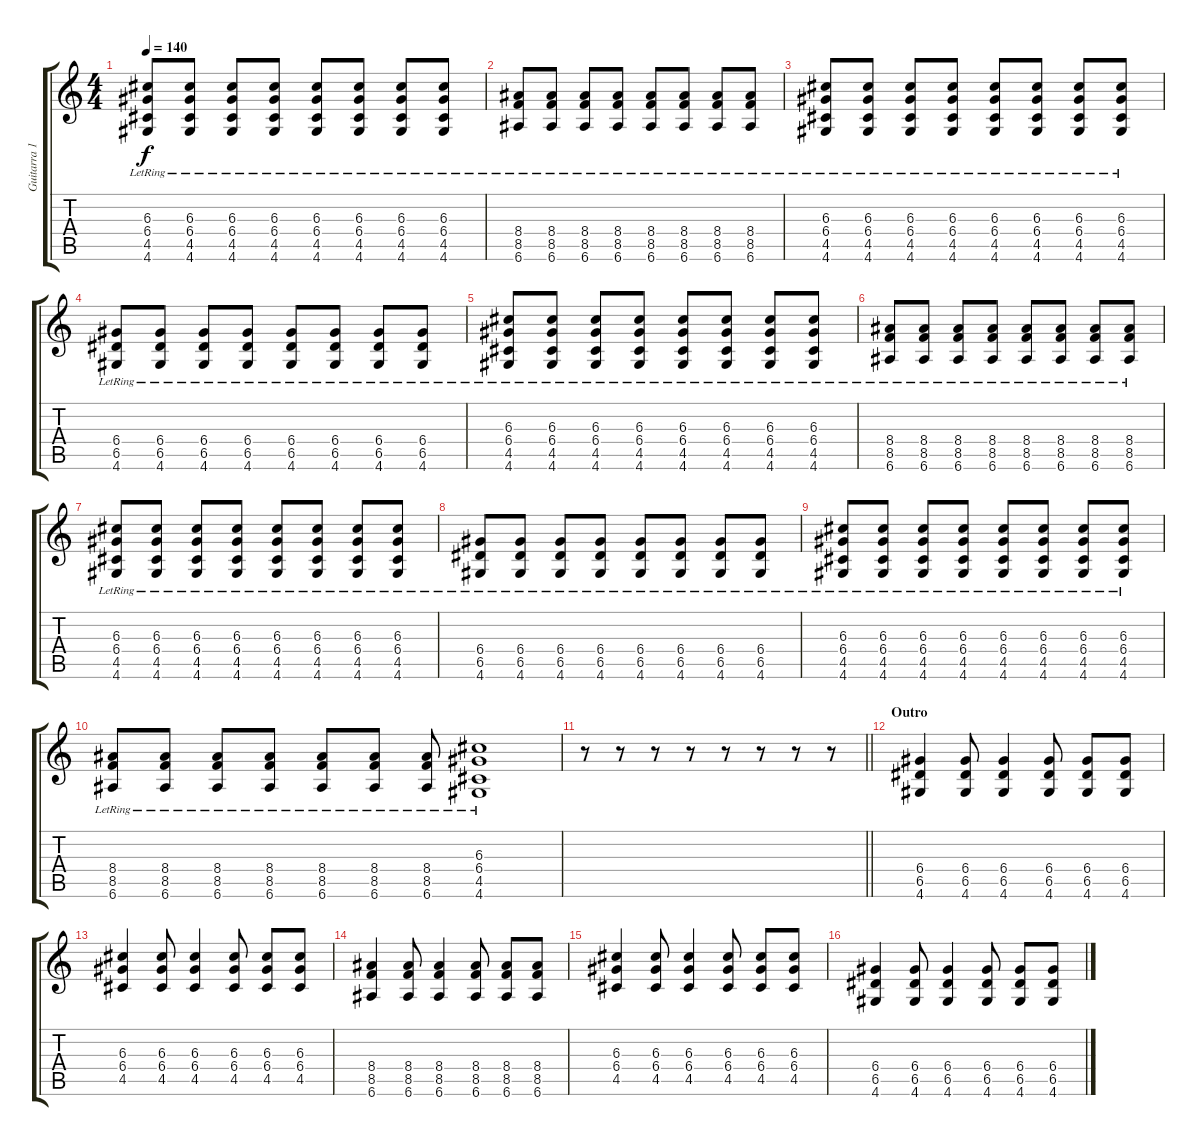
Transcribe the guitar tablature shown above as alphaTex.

\track ("Guitarra 1" "Guitarra 1") {instrument acousticguitarsteel}
\staff {score tabs}
\tuning (E4 B3 G3 D3 A2 E2) {hide}
\ts (4 4)
\tempo 140
\clef g2
\ks c
(6.3{lr} 6.4{lr} 4.5{lr} 4.6{lr}).8{dy f} (6.3{lr} 6.4{lr} 4.5{lr} 4.6{lr}).8 (6.3{lr} 6.4{lr} 4.5{lr} 4.6{lr}).8 (6.3{lr} 6.4{lr} 4.5{lr} 4.6{lr}).8 (6.3{lr} 6.4{lr} 4.5{lr} 4.6{lr}).8 (6.3{lr} 6.4{lr} 4.5{lr} 4.6{lr}).8 (6.3{lr} 6.4{lr} 4.5{lr} 4.6{lr}).8 (6.3{lr} 6.4{lr} 4.5{lr} 4.6{lr}).8 |
(8.4{lr} 8.5{lr} 6.6{lr}).8 (8.4{lr} 8.5{lr} 6.6{lr}).8 (8.4{lr} 8.5{lr} 6.6{lr}).8 (8.4{lr} 8.5{lr} 6.6{lr}).8 (8.4{lr} 8.5{lr} 6.6{lr}).8 (8.4{lr} 8.5{lr} 6.6{lr}).8 (8.4{lr} 8.5{lr} 6.6{lr}).8 (8.4{lr} 8.5{lr} 6.6{lr}).8 |
(6.3{lr} 6.4{lr} 4.5{lr} 4.6{lr}).8 (6.3{lr} 6.4{lr} 4.5{lr} 4.6{lr}).8 (6.3{lr} 6.4{lr} 4.5{lr} 4.6{lr}).8 (6.3{lr} 6.4{lr} 4.5{lr} 4.6{lr}).8 (6.3{lr} 6.4{lr} 4.5{lr} 4.6{lr}).8 (6.3{lr} 6.4{lr} 4.5{lr} 4.6{lr}).8 (6.3{lr} 6.4{lr} 4.5{lr} 4.6{lr}).8 (6.3{lr} 6.4{lr} 4.5{lr} 4.6{lr}).8 |
(6.4{lr} 6.5{lr} 4.6{lr}).8 (6.4{lr} 6.5{lr} 4.6{lr}).8 (6.4{lr} 6.5{lr} 4.6{lr}).8 (6.4{lr} 6.5{lr} 4.6{lr}).8 (6.4{lr} 6.5{lr} 4.6{lr}).8 (6.4{lr} 6.5{lr} 4.6{lr}).8 (6.4{lr} 6.5{lr} 4.6{lr}).8 (6.4{lr} 6.5{lr} 4.6{lr}).8 |
(6.3{lr} 6.4{lr} 4.5{lr} 4.6{lr}).8 (6.3{lr} 6.4{lr} 4.5{lr} 4.6{lr}).8 (6.3{lr} 6.4{lr} 4.5{lr} 4.6{lr}).8 (6.3{lr} 6.4{lr} 4.5{lr} 4.6{lr}).8 (6.3{lr} 6.4{lr} 4.5{lr} 4.6{lr}).8 (6.3{lr} 6.4{lr} 4.5{lr} 4.6{lr}).8 (6.3{lr} 6.4{lr} 4.5{lr} 4.6{lr}).8 (6.3{lr} 6.4{lr} 4.5{lr} 4.6{lr}).8 |
(8.4{lr} 8.5{lr} 6.6{lr}).8 (8.4{lr} 8.5{lr} 6.6{lr}).8 (8.4{lr} 8.5{lr} 6.6{lr}).8 (8.4{lr} 8.5{lr} 6.6{lr}).8 (8.4{lr} 8.5{lr} 6.6{lr}).8 (8.4{lr} 8.5{lr} 6.6{lr}).8 (8.4{lr} 8.5{lr} 6.6{lr}).8 (8.4{lr} 8.5{lr} 6.6{lr}).8 |
(6.3{lr} 6.4{lr} 4.5{lr} 4.6{lr}).8 (6.3{lr} 6.4{lr} 4.5{lr} 4.6{lr}).8 (6.3{lr} 6.4{lr} 4.5{lr} 4.6{lr}).8 (6.3{lr} 6.4{lr} 4.5{lr} 4.6{lr}).8 (6.3{lr} 6.4{lr} 4.5{lr} 4.6{lr}).8 (6.3{lr} 6.4{lr} 4.5{lr} 4.6{lr}).8 (6.3{lr} 6.4{lr} 4.5{lr} 4.6{lr}).8 (6.3{lr} 6.4{lr} 4.5{lr} 4.6{lr}).8 |
(6.4{lr} 6.5{lr} 4.6{lr}).8 (6.4{lr} 6.5{lr} 4.6{lr}).8 (6.4{lr} 6.5{lr} 4.6{lr}).8 (6.4{lr} 6.5{lr} 4.6{lr}).8 (6.4{lr} 6.5{lr} 4.6{lr}).8 (6.4{lr} 6.5{lr} 4.6{lr}).8 (6.4{lr} 6.5{lr} 4.6{lr}).8 (6.4{lr} 6.5{lr} 4.6{lr}).8 |
(6.3{lr} 6.4{lr} 4.5{lr} 4.6{lr}).8 (6.3{lr} 6.4{lr} 4.5{lr} 4.6{lr}).8 (6.3{lr} 6.4{lr} 4.5{lr} 4.6{lr}).8 (6.3{lr} 6.4{lr} 4.5{lr} 4.6{lr}).8 (6.3{lr} 6.4{lr} 4.5{lr} 4.6{lr}).8 (6.3{lr} 6.4{lr} 4.5{lr} 4.6{lr}).8 (6.3{lr} 6.4{lr} 4.5{lr} 4.6{lr}).8 (6.3{lr} 6.4{lr} 4.5{lr} 4.6{lr}).8 |
(8.4{lr} 8.5{lr} 6.6{lr}).8 (8.4{lr} 8.5{lr} 6.6{lr}).8 (8.4{lr} 8.5{lr} 6.6{lr}).8 (8.4{lr} 8.5{lr} 6.6{lr}).8 (8.4{lr} 8.5{lr} 6.6{lr}).8 (8.4{lr} 8.5{lr} 6.6{lr}).8 (8.4{lr} 8.5{lr} 6.6{lr}).8 (6.3{lr} 6.4{lr} 4.5{lr} 4.6{lr}).1 |
\barLineRight lightlight
r.8 r.8 r.8 r.8 r.8 r.8 r.8 r.8 |
\section ("" "Outro")
(6.4 6.5 4.6).4 (6.4 6.5 4.6).8 (6.4 6.5 4.6).4 (6.4 6.5 4.6).8 (6.4 6.5 4.6).8 (6.4 6.5 4.6).8 |
(6.3 6.4 4.5).4 (6.3 6.4 4.5).8 (6.3 6.4 4.5).4 (6.3 6.4 4.5).8 (6.3 6.4 4.5).8 (6.3 6.4 4.5).8 |
(8.4 8.5 6.6).4 (8.4 8.5 6.6).8 (8.4 8.5 6.6).4 (8.4 8.5 6.6).8 (8.4 8.5 6.6).8 (8.4 8.5 6.6).8 |
(6.3 6.4 4.5).4 (6.3 6.4 4.5).8 (6.3 6.4 4.5).4 (6.3 6.4 4.5).8 (6.3 6.4 4.5).8 (6.3 6.4 4.5).8 |
(6.4 6.5 4.6).4 (6.4 6.5 4.6).8 (6.4 6.5 4.6).4 (6.4 6.5 4.6).8 (6.4 6.5 4.6).8 (6.4 6.5 4.6).8
